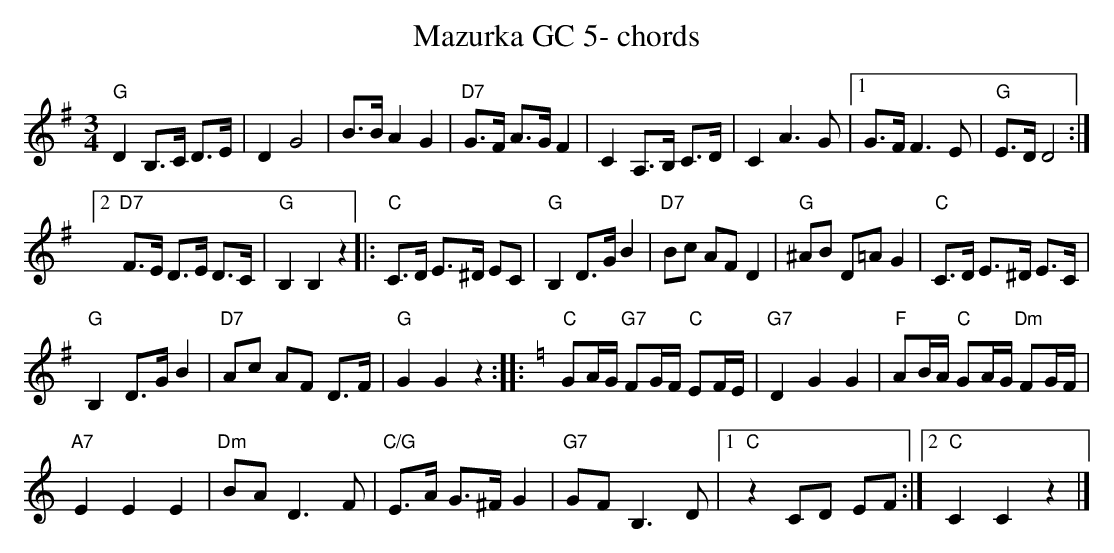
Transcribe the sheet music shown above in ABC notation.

X:1
T:Mazurka GC 5- chords
M:3/4
L:1/8
K:Gmaj%%MIDI gchordon
"G"D2B,>C D>E | D2G4 | B>BA2G2 | "D7"G>F A>GF2 | C2A,>B, C>D | C2A3G |1 G>FF3E | "G"E>DD4 :|2
"D7"F>E D>E D>C | "G"B,2B,2z2 |: "C"C>D E>^D EC | "G"B,2D>GB2 | "D7"Bc AFD2 | "G"^AB D=AG2 | "C"C>D E>^D E>C |
"G"B,2D>GB2 | "D7"Ac AF D>F | "G"G2G2z2 :: [K:Cmaj] "C"GA/2G/2 "G7"FG/2F/2 "C"EF/2E/2 | "G7"D2G2G2 | "F"AB/2A/2 "C"GA/2G/2 "Dm"FG/2F/2 |
"A7"E2E2E2 | "Dm"BAD3F | "C/G"E>A G>^FG2 | "G7"GFB,3D |1 "C"z2CD EF :|2 "C"C2C2z2 |]
